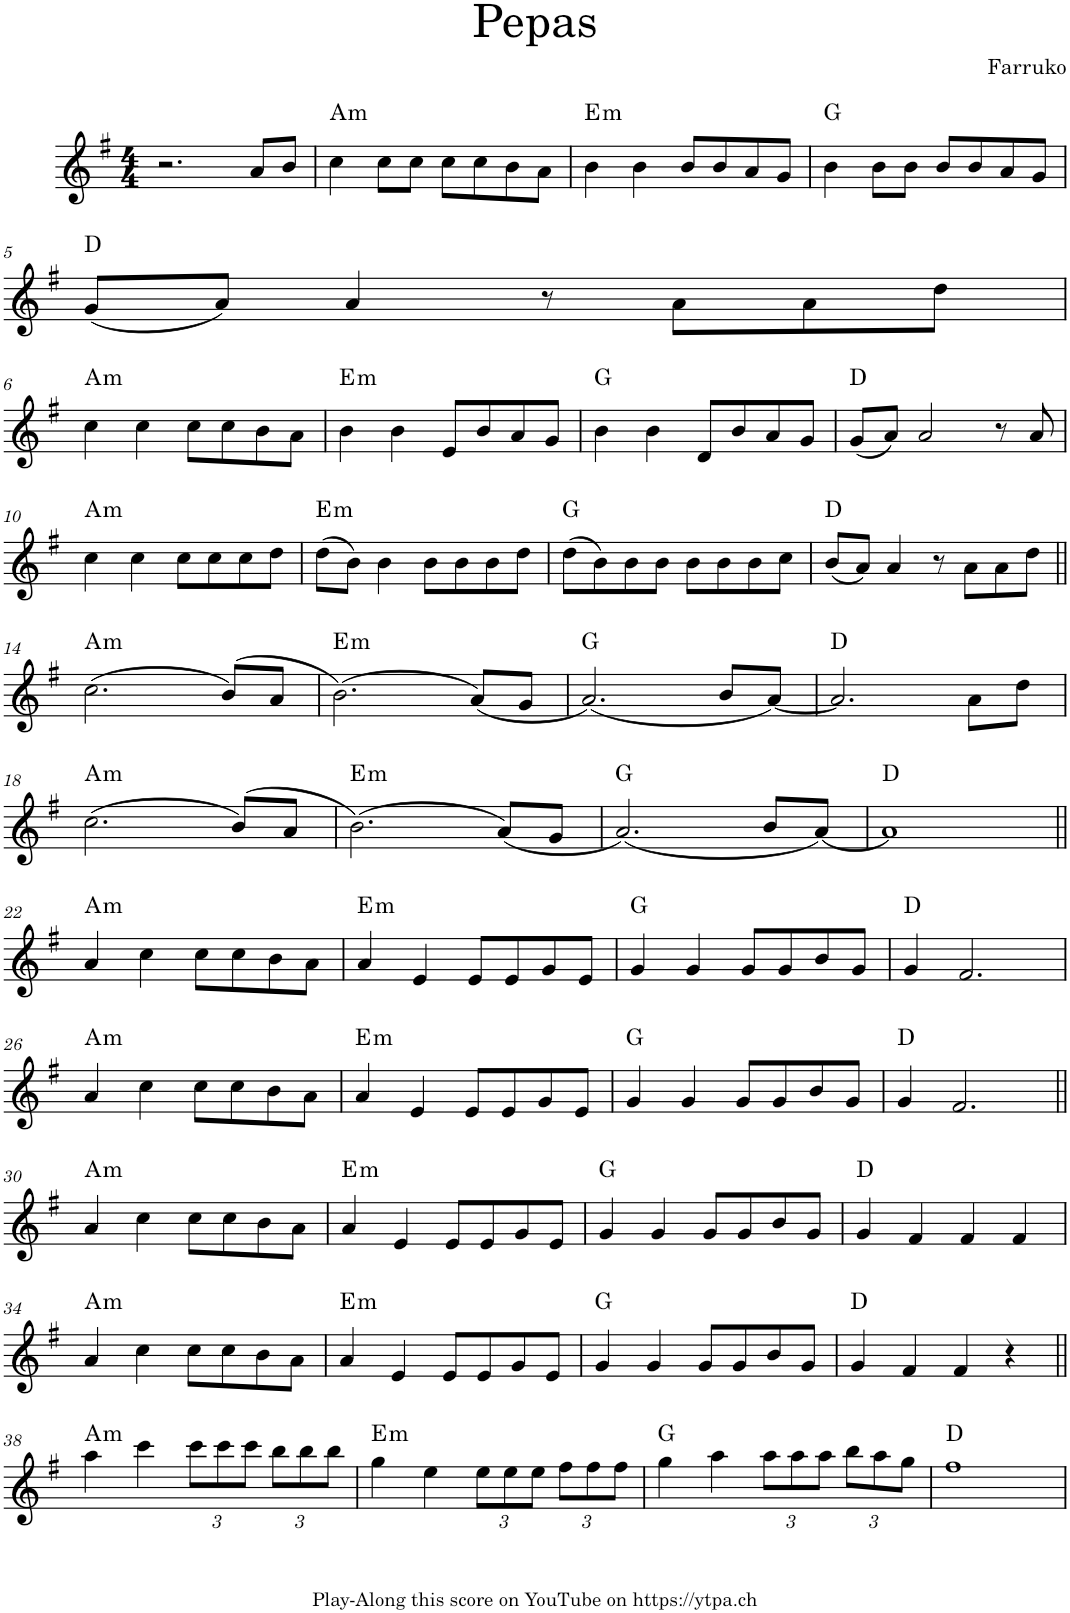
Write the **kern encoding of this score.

**kern	**harte
*part1	*part1
*staff1	*
*I"Piano	*
*I'Pno.	*
*clefG2	*
*k[f#]	*
*M4/4	*
=1	=1
2.r	.
8a/L	.
8b/J	.
=2	=2
!	!LO:H:kt=m
4cc\	A:min
8cc\L	.
8cc\J	.
8cc\L	.
8cc\	.
8b\	.
8a\J	.
=3	=3
!	!LO:H:kt=m
4b\	E:min
4b\	.
8b/L	.
8b/	.
8a/	.
8g/J	.
=4	=4
4b\	G:maj
8b\L	.
8b\J	.
8b/L	.
8b/	.
8a/	.
8g/J	.
!!LO:LB:g=z
=5	=5
(8g/L	D:maj
8a/J)	.
4a/	.
8r	.
8a\L	.
8a\	.
8dd\J	.
!!LO:LB:g=z
=6	=6
!	!LO:H:kt=m
4cc\	A:min
4cc\	.
8cc\L	.
8cc\	.
8b\	.
8a\J	.
=7	=7
!	!LO:H:kt=m
4b\	E:min
4b\	.
8e/L	.
8b/	.
8a/	.
8g/J	.
=8	=8
4b\	G:maj
4b\	.
8d/L	.
8b/	.
8a/	.
8g/J	.
=9	=9
(8g/L	D:maj
8a/J)	.
2a/	.
8r	.
8a/	.
!!LO:LB:g=z
=10	=10
!	!LO:H:kt=m
4cc\	A:min
4cc\	.
8cc\L	.
8cc\	.
8cc\	.
8dd\J	.
=11	=11
!	!LO:H:kt=m
(8dd\L	E:min
8b\J)	.
4b\	.
8b\L	.
8b\	.
8b\	.
8dd\J	.
=12	=12
(8dd\L	G:maj
8b\)	.
8b\	.
8b\J	.
8b\L	.
8b\	.
8b\	.
8cc\J	.
=13	=13
(8b/L	D:maj
8a/J)	.
4a/	.
8r	.
8a\L	.
8a\	.
8dd\J	.
!!LO:LB:g=z
=14||	=14||
!	!LO:H:kt=m
(2.cc\	A:min
(8b/L)	.
8a/J	.
=15	=15
!	!LO:H:kt=m
(2.b\)	E:min
(8a/L)	.
8g/J	.
=16	=16
(2.a/)	G:maj
8b/L	.
[8a/J)	.
=17	=17
2.a/]	D:maj
8a\L	.
8dd\J	.
!!LO:LB:g=z
=18	=18
!	!LO:H:kt=m
(2.cc\	A:min
(8b/L)	.
8a/J	.
=19	=19
!	!LO:H:kt=m
(2.b\)	E:min
(8a/L)	.
8g/J	.
=20	=20
(2.a/)	G:maj
8b/L	.
[8a/J)	.
=21	=21
1a]	D:maj
!!LO:LB:g=z
=22||	=22||
!	!LO:H:kt=m
4a/	A:min
4cc\	.
8cc\L	.
8cc\	.
8b\	.
8a\J	.
=23	=23
!	!LO:H:kt=m
4a/	E:min
4e/	.
8e/L	.
8e/	.
8g/	.
8e/J	.
=24	=24
4g/	G:maj
4g/	.
8g/L	.
8g/	.
8b/	.
8g/J	.
=25	=25
4g/	D:maj
2.f#/	.
!!LO:LB:g=z
=26	=26
!	!LO:H:kt=m
4a/	A:min
4cc\	.
8cc\L	.
8cc\	.
8b\	.
8a\J	.
=27	=27
!	!LO:H:kt=m
4a/	E:min
4e/	.
8e/L	.
8e/	.
8g/	.
8e/J	.
=28	=28
4g/	G:maj
4g/	.
8g/L	.
8g/	.
8b/	.
8g/J	.
=29	=29
4g/	D:maj
2.f#/	.
!!LO:LB:g=z
=30||	=30||
!	!LO:H:kt=m
4a/	A:min
4cc\	.
8cc\L	.
8cc\	.
8b\	.
8a\J	.
=31	=31
!	!LO:H:kt=m
4a/	E:min
4e/	.
8e/L	.
8e/	.
8g/	.
8e/J	.
=32	=32
4g/	G:maj
4g/	.
8g/L	.
8g/	.
8b/	.
8g/J	.
=33	=33
4g/	D:maj
4f#/	.
4f#/	.
4f#/	.
!!LO:LB:g=z
=34	=34
!	!LO:H:kt=m
4a/	A:min
4cc\	.
8cc\L	.
8cc\	.
8b\	.
8a\J	.
=35	=35
!	!LO:H:kt=m
4a/	E:min
4e/	.
8e/L	.
8e/	.
8g/	.
8e/J	.
=36	=36
4g/	G:maj
4g/	.
8g/L	.
8g/	.
8b/	.
8g/J	.
=37	=37
4g/	D:maj
4f#/	.
4f#/	.
4r	.
!!LO:LB:g=z
=38||	=38||
!	!LO:H:kt=m
4aa\	A:min
4ccc\	.
*Xbrackettup	*
12ccc\L	.
12ccc\	.
12ccc\J	.
12bb\L	.
12bb\	.
12bb\J	.
=39	=39
!	!LO:H:kt=m
4gg\	E:min
4ee\	.
12ee\L	.
12ee\	.
12ee\J	.
12ff#\L	.
12ff#\	.
12ff#\J	.
=40	=40
4gg\	G:maj
4aa\	.
12aa\L	.
12aa\	.
12aa\J	.
12bb\L	.
12aa\	.
12gg\J	.
=41	=41
1ff#	D:maj
=	=
*-	*-
